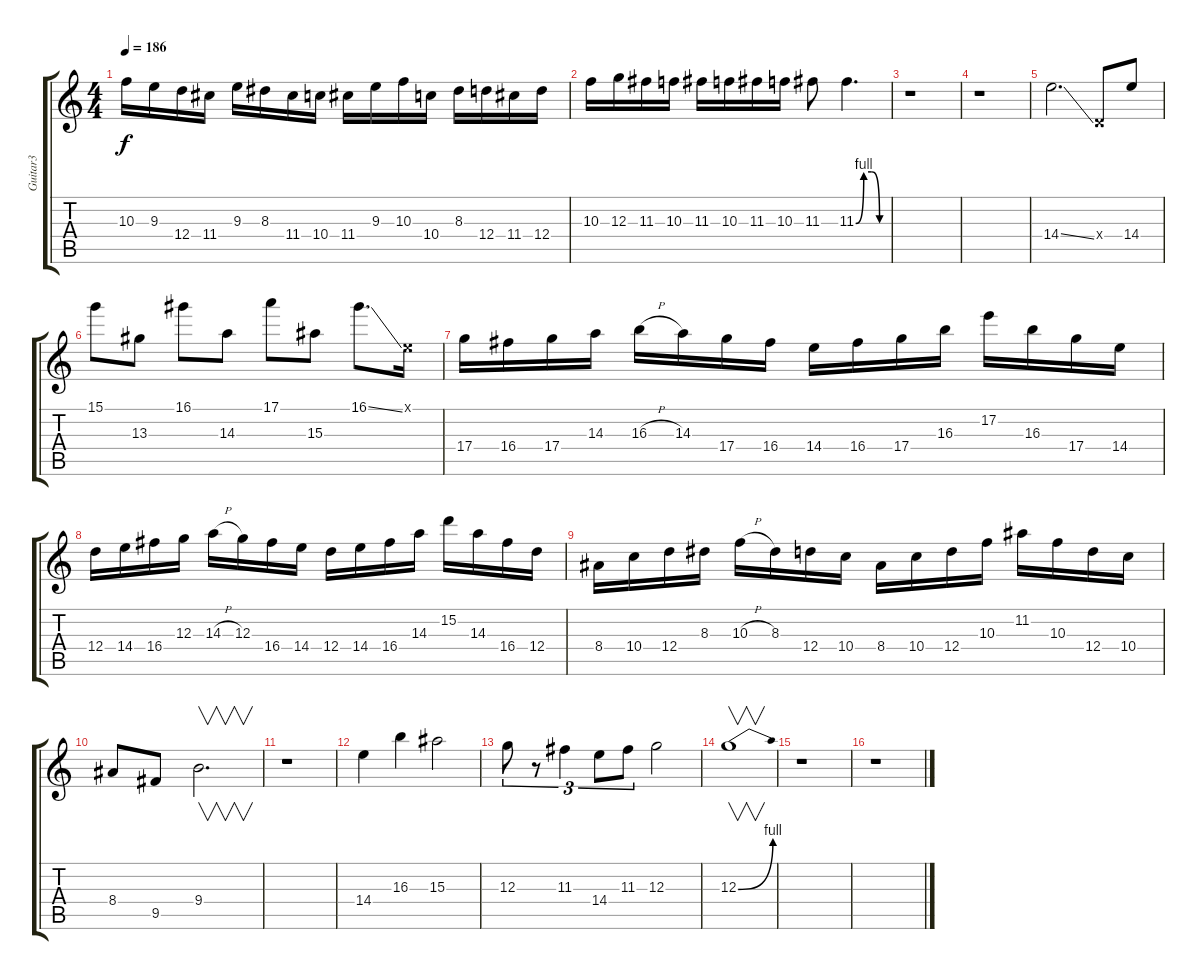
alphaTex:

\track ("Guitar3" "Guitar3") {instrument distortionguitar}
\staff {score tabs}
\tuning (E4 B3 G3 D3 A2 E2) {hide}
\ts (4 4)
\tempo 186
\clef g2
\ks c
10.3.16{dy f} 9.3.16 12.4.16 11.4.16 9.3.16 8.3.16 11.4.16 10.4.16 11.4.16 9.3.16 10.3.16 10.4.16 8.3.16 12.4.16 11.4.16 12.4.16 |
10.3.16 12.3.16 11.3.16 10.3.16 11.3.16 10.3.16 11.3.16 10.3.16 11.3.8 11.3{be (custom 0 0 15 4 30 4 45 0 60 0)}.4{d} |
r.1 |
r.1 |
14.4{ss}.2{d} 0.4{x}.8 14.4.8 |
15.1.8{balance 0} 13.3.8 16.1.8 14.3.8 17.1.8 15.3.8 16.1{ss}.8{d} 0.1{x}.16 |
17.4.16{balance 12} 16.4.16 17.4.16 14.3.16 16.3{h}.16 14.3.16 17.4.16 16.4.16 14.4.16 16.4.16 17.4.16 16.3.16 17.2.16 16.3.16 17.4.16 14.4.16 |
12.4.16 14.4.16 16.4.16 12.3.16 14.3{h}.16 12.3.16 16.4.16 14.4.16 12.4.16 14.4.16 16.4.16 14.3.16 15.2.16 14.3.16 16.4.16 12.4.16 |
8.4.16 10.4.16 12.4.16 8.3.16 10.3{h}.16 8.3.16 12.4.16 10.4.16 8.4.16 10.4.16 12.4.16 10.3.16 11.2.16 10.3.16 12.4.16 10.4.16 |
8.4.8 9.5.8 9.4.2{v d} |
r.1 |
14.4.4 16.3.4 15.3.2 |
12.3.8{tu (3 2)} r.8{tu (3 2)} 11.3.4{tu (3 2)} 14.4.8{tu (3 2)} 11.3.8{tu (3 2)} 12.3.2 |
12.3{be (bend 0 0 60 4)}.1{v} |
r.1 |
r.1
